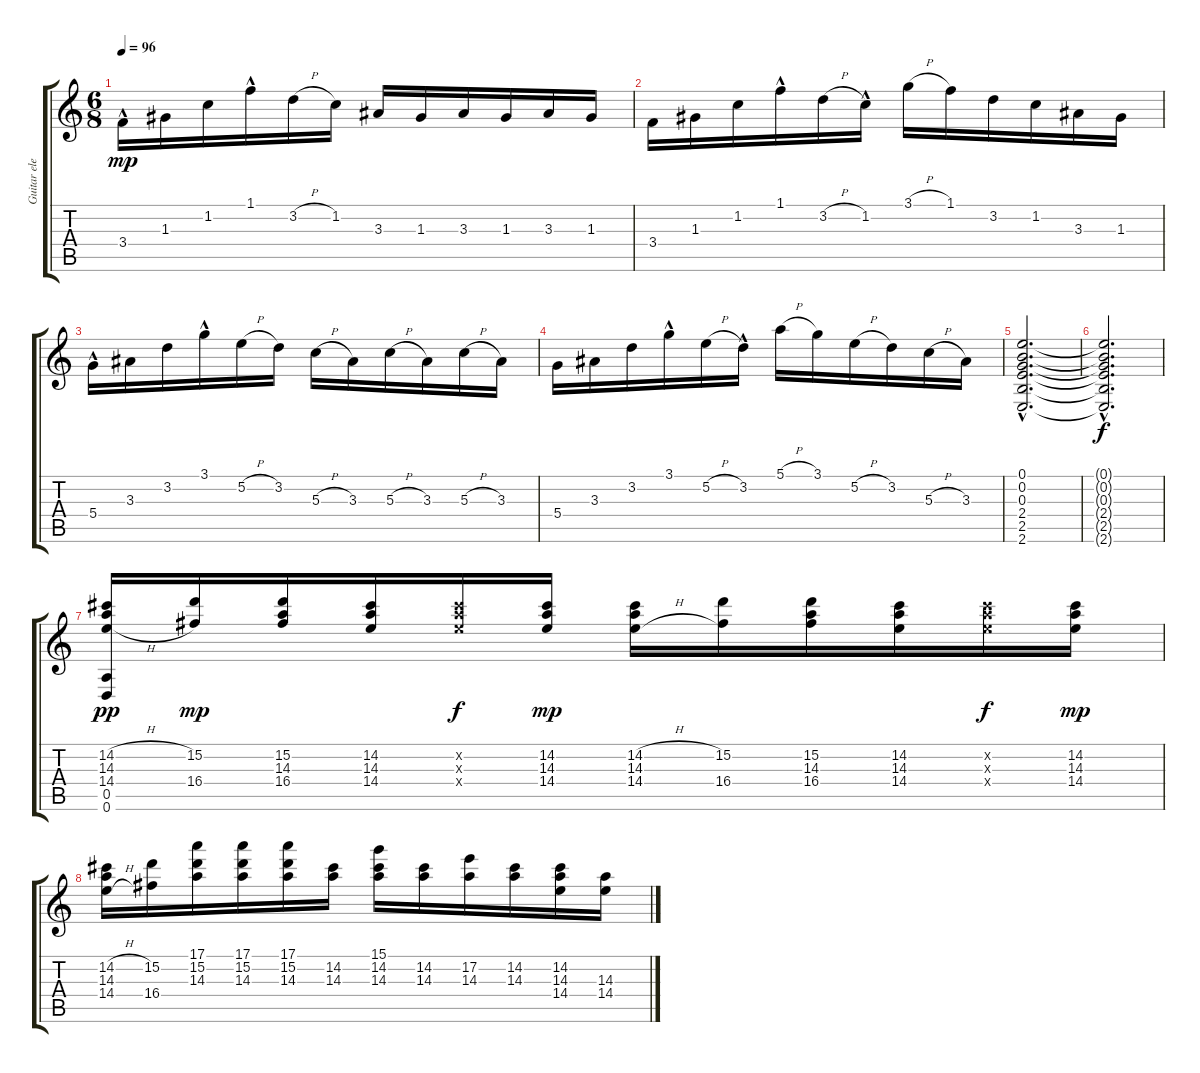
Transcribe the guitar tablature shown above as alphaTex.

\track ("Guitar elec 2" "Guitar ele") {instrument electricguitarclean}
\staff {score tabs}
\tuning (E4 B3 G3 D3 A2 D2) {hide}
\ts (6 8)
\tempo 96
\clef g2
\ks c
3.4{hac}.16{dy mp instrument electricguitarclean} 1.3.16 1.2.16 1.1{hac}.16 3.2{h}.16 1.2.16 3.3.16 1.3.16 3.3.16 1.3.16 3.3.16 1.3.16 |
3.4.16 1.3.16 1.2.16 1.1{hac}.16 3.2{h}.16 1.2{hac}.16 3.1{h}.16 1.1.16 3.2.16 1.2.16 3.3.16 1.3.16 |
5.4{hac}.16 3.3.16 3.2.16 3.1{hac}.16 5.2{h}.16 3.2.16 5.3{h}.16 3.3.16 5.3{h}.16 3.3.16 5.3{h}.16 3.3.16 |
5.4.16 3.3.16 3.2.16 3.1{hac}.16 5.2{h}.16 3.2{hac}.16 5.1{h}.16 3.1.16 5.2{h}.16 3.2.16 5.3{h}.16 3.3.16 |
(0.1{hac} 0.2{hac} 0.3{hac} 2.4{hac} 2.5{hac} 2.6{hac}).2{d} |
(0.1{hac t} 0.2{hac t} 0.3{hac t} 2.4{hac t} 2.5{hac t} 2.6{hac t}).2{d dy f} |
(14.2{h} 14.3 14.4{h} 0.5 0.6).16{dy pp} (15.2 16.4).16{dy mp} (15.2 14.3 16.4).16 (14.2 14.3 14.4).16 (14.2{x} 14.3{x} 14.4{x}).16{dy f} (14.2 14.3 14.4).16{dy mp} (14.2{h} 14.3 14.4{h}).16 (15.2 16.4).16 (15.2 14.3 16.4).16 (14.2 14.3 14.4).16 (14.2{x} 14.3{x} 14.4{x}).16{dy f} (14.2 14.3 14.4).16{dy mp} |
(14.2{h} 14.3 14.4{h}).16 (15.2 16.4).16 (17.1 15.2 14.3).16 (17.1 15.2 14.3).16 (17.1 15.2 14.3).16 (14.2 14.3).16 (15.1 14.2 14.3).16 (14.2 14.3).16 (17.2 14.3).16 (14.2 14.3).16 (14.2 14.3 14.4).16 (14.3 14.4).16
